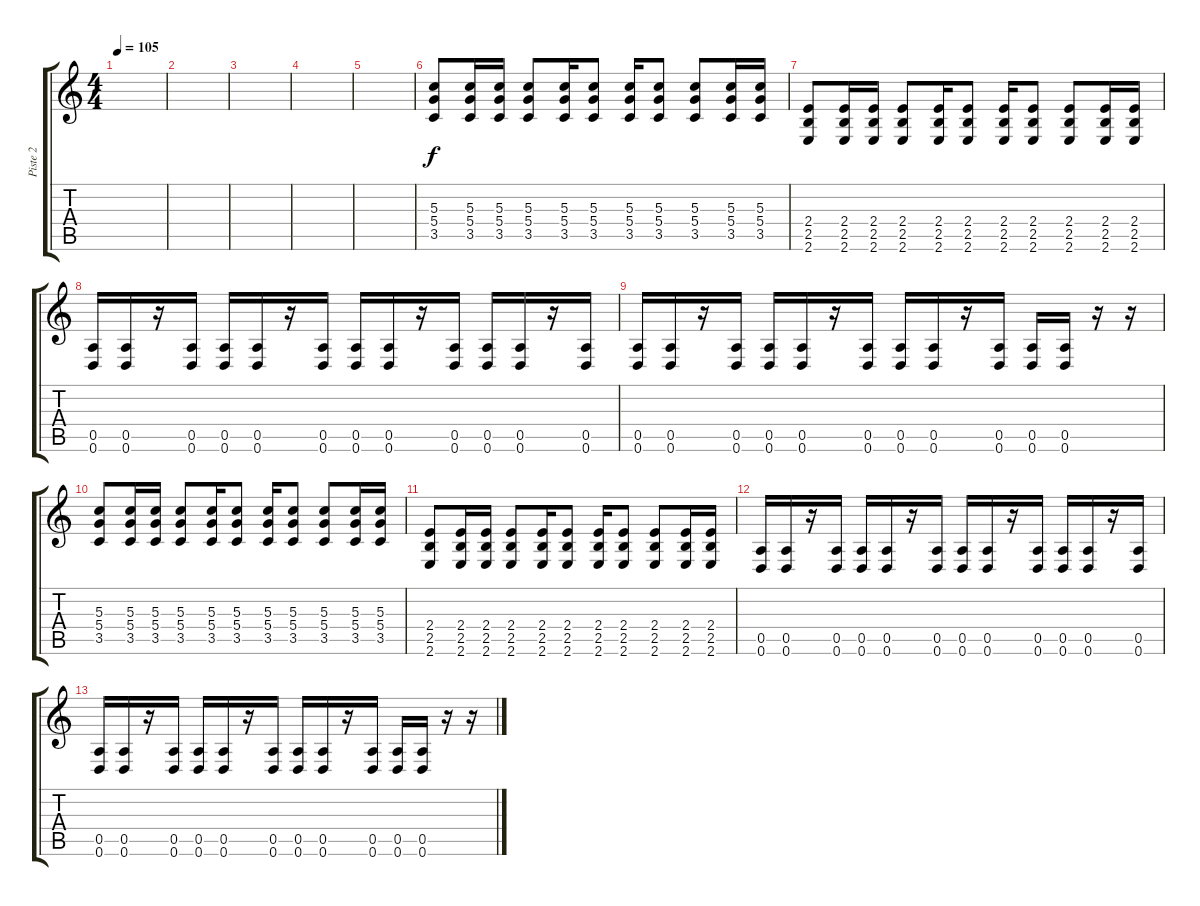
\track ("Piste 2" "Piste 2") {instrument distortionguitar}
\staff {score tabs}
\tuning (E4 B3 G3 D3 A2 D2) {hide}
\ts (4 4)
\tempo 105
\clef g2
\ks c
|
|
|
|
|
(5.3 5.4 3.5).8 (5.3 5.4 3.5).16 (5.3 5.4 3.5).16 (5.3 5.4 3.5).8 (5.3 5.4 3.5).16 (5.3 5.4 3.5).8 (5.3 5.4 3.5).16 (5.3 5.4 3.5).8 (5.3 5.4 3.5).8 (5.3 5.4 3.5).16 (5.3 5.4 3.5).16 |
(2.4 2.5 2.6).8 (2.4 2.5 2.6).16 (2.4 2.5 2.6).16 (2.4 2.5 2.6).8 (2.4 2.5 2.6).16 (2.4 2.5 2.6).8 (2.4 2.5 2.6).16 (2.4 2.5 2.6).8 (2.4 2.5 2.6).8 (2.4 2.5 2.6).16 (2.4 2.5 2.6).16 |
(0.5 0.6).16 (0.5 0.6).16 r.16 (0.5 0.6).16 (0.5 0.6).16 (0.5 0.6).16 r.16 (0.5 0.6).16 (0.5 0.6).16 (0.5 0.6).16 r.16 (0.5 0.6).16 (0.5 0.6).16 (0.5 0.6).16 r.16 (0.5 0.6).16 |
(0.5 0.6).16 (0.5 0.6).16 r.16 (0.5 0.6).16 (0.5 0.6).16 (0.5 0.6).16 r.16 (0.5 0.6).16 (0.5 0.6).16 (0.5 0.6).16 r.16 (0.5 0.6).16 (0.5 0.6).16 (0.5 0.6).16 r.16 r.16 |
(5.3 5.4 3.5).8 (5.3 5.4 3.5).16 (5.3 5.4 3.5).16 (5.3 5.4 3.5).8 (5.3 5.4 3.5).16 (5.3 5.4 3.5).8 (5.3 5.4 3.5).16 (5.3 5.4 3.5).8 (5.3 5.4 3.5).8 (5.3 5.4 3.5).16 (5.3 5.4 3.5).16 |
(2.4 2.5 2.6).8 (2.4 2.5 2.6).16 (2.4 2.5 2.6).16 (2.4 2.5 2.6).8 (2.4 2.5 2.6).16 (2.4 2.5 2.6).8 (2.4 2.5 2.6).16 (2.4 2.5 2.6).8 (2.4 2.5 2.6).8 (2.4 2.5 2.6).16 (2.4 2.5 2.6).16 |
(0.5 0.6).16 (0.5 0.6).16 r.16 (0.5 0.6).16 (0.5 0.6).16 (0.5 0.6).16 r.16 (0.5 0.6).16 (0.5 0.6).16 (0.5 0.6).16 r.16 (0.5 0.6).16 (0.5 0.6).16 (0.5 0.6).16 r.16 (0.5 0.6).16 |
(0.5 0.6).16 (0.5 0.6).16 r.16 (0.5 0.6).16 (0.5 0.6).16 (0.5 0.6).16 r.16 (0.5 0.6).16 (0.5 0.6).16 (0.5 0.6).16 r.16 (0.5 0.6).16 (0.5 0.6).16 (0.5 0.6).16 r.16 r.16
